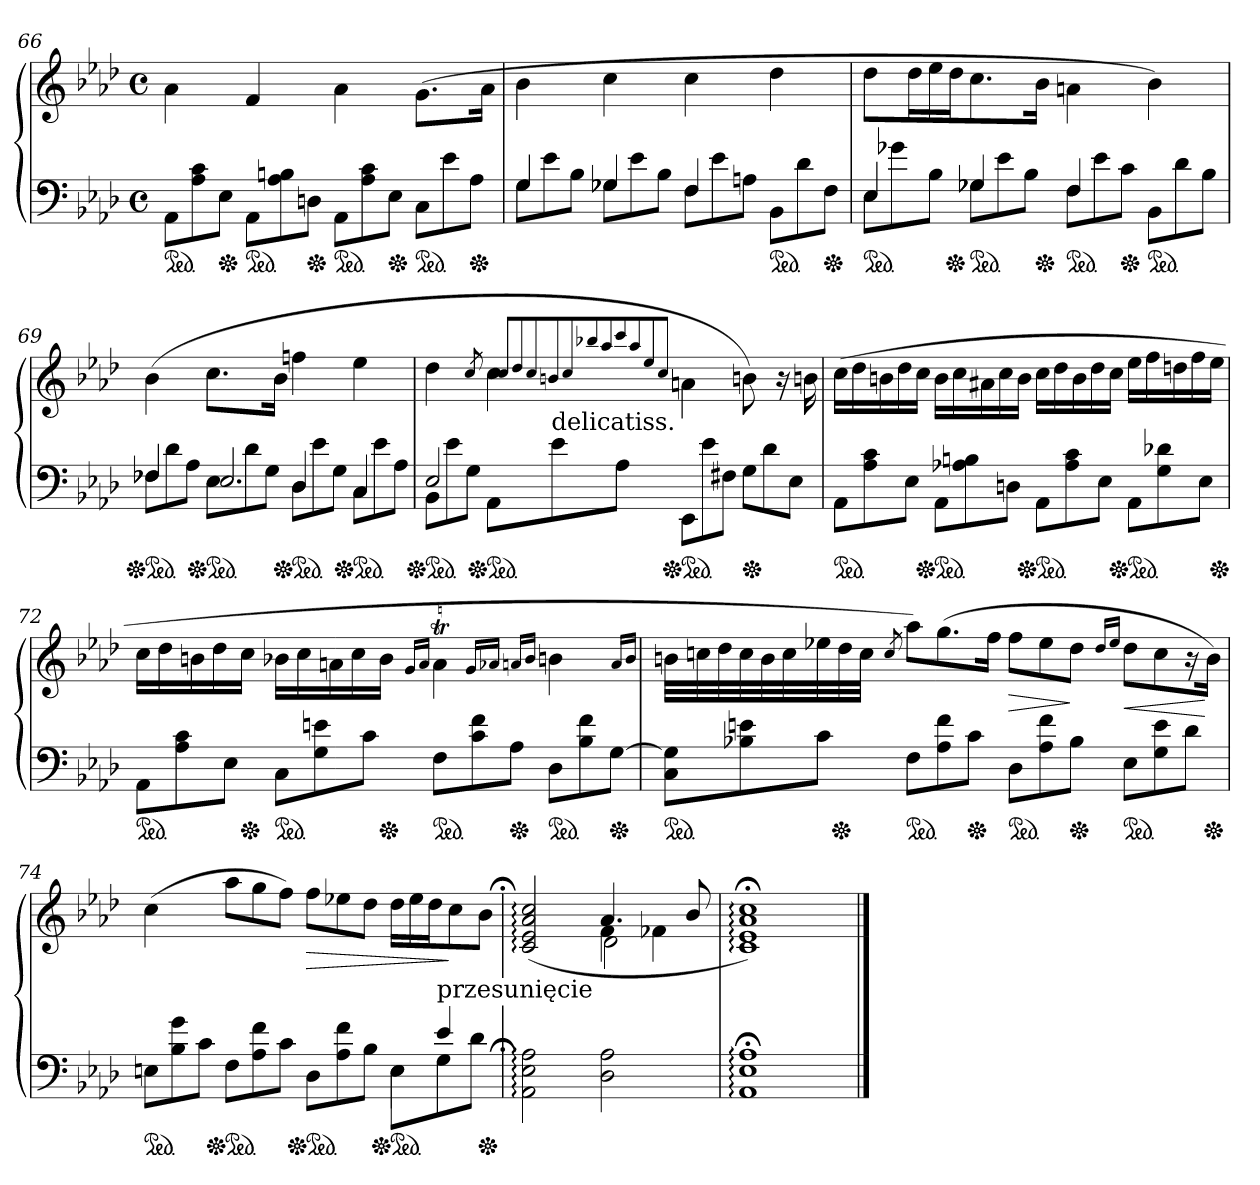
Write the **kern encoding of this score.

**kern	**kern	**dynam
*part1	*part1	*part1
*staff2	*staff1	*staff1/2
*clefF4	*clefG2	*
*k[b-e-a-d-]	*k[b-e-a-d-]	*
*M4/4	*M4/4	*
*met(c)	*met(c)	*
*Xtuplet	*	*
*ped	*	*
=66	=66	=66
12AA-L	4a-\	.
12A- 12c	.	.
*Xped	*	*
12E-J	.	.
*ped	*	*
12AA-L	4f	.
12A- 12Bn	.	.
*Xped	*	*
12DnJ	.	.
*ped	*	*
12AA-L	4a-\	.
12A- 12c	.	.
*Xped	*	*
12E-J	.	.
*ped	*	*
12CL	(8.g\L	.
12e-	.	.
*Xped	*	*
12A-J	.	.
.	16a-Jk	.
=67	=67	=67
*^	*	*
12G\L	4G/	4b-	.
12e-	.	.	.
12B-J	.	.	.
12G-X\L	4G-X/	4cc	.
12e-	.	.	.
12B-J	.	.	.
12F\L	4F/	4cc	.
12e-	.	.	.
12AnJ	.	.	.
*ped	*	*	*
12BB-\L	4ryy	4dd-	.
12d-	.	.	.
*Xped	*	*	*
12FJ	.	.	.
=68	=68	=68	=68
*ped	*	*	*
12E-\L	4E-/	8dd-L	.
12g-X	.	.	.
*	*	*Xtuplet	*
.	.	24dd-L	.
12B-J	.	24ee-	.
*Xped	*	*	*
.	.	24dd-J	.
*ped	*	*	*
12G-X\L	4G-X/	8.cc	.
12e-	.	.	.
12B-J	.	.	.
*Xped	*	*	*
.	.	16b-Jk	.
*ped	*	*	*
12F\L	4F/	4an\	.
12e-	.	.	.
*Xped	*	*	*
12cJ	.	.	.
*ped	*	*	*
4ryy	12BB-L	4b-)	.
.	12d-	.	.
.	12B-J	.	.
=69	=69	=69	=69
*	*^	*	*
*Xped	*	*	*	*
*ped	*	*	*	*
12F-X\L	4F-X/	2ryy	(4b-	.
12d-	.	.	.	.
12A-J	.	.	.	.
*Xped	*	*	*	*
*ped	*	*	*	*
12E-\L	2.E-/	.	8.ccL	.
12d-	.	.	.	.
12GJ	.	.	.	.
*Xped	*	*	*	*
.	.	.	16b-Jk	.
*ped	*	*	*	*
12D-\L	.	4D-/	4ffn	.
12e-	.	.	.	.
12GJ	.	.	.	.
*Xped	*	*	*	*
*ped	*	*	*	*
12C\L	.	4C/	4ee-	.
12e-	.	.	.	.
12A-J	.	.	.	.
*	*v	*v	*	*
=70	=70	=70	=70
*Xped	*	*	*
*ped	*	*	*
2E-	12BB-L	4dd-	.
.	12e-	.	.
.	12GJ	.	.
.	.	8qcc/	.
*Xped	*	*	*
*ped	*	*	*
.	12AA-L	4cc	.
!	!LO:TX:a:t=delicatiss.	!	!
.	12e-	.	.
.	12A-J	.	.
.	.	8qcc/L	.
.	.	8qdd-/	.
.	.	8qcc/	.
.	.	8qbn/	.
.	.	8qcc/	.
.	.	8qbb-X/	.
.	.	8qaa-/	.
.	.	8qccc/	.
.	.	8qaa-/	.
.	.	8qee-/	.
.	.	8qcc/J	.
*Xped	*	*	*
*ped	*	*	*
12ryy	12EE-L	4an\	.
6ryy	12e-	.	.
.	12F#XJ	.	.
!LO:TX:a:i:t=nie można ukryć kasownika	!	!	!
*Xped	*	*	*
4ryy	12GL	8bn)	.
.	12d-	.	.
.	.	16r	.
.	12E-J	.	.
.	.	16bn	.
*v	*v	*	*
=71	=71	=71
!LO:TX:a:t=leggieris.	!	!
*ped	*	*
12AA-L	(>20ccLL	.
.	20dd-	.
12A- 12c	.	.
.	20bn	.
.	20dd-	.
12E-J	.	.
*Xped	*	*
.	20ccJJ	.
*ped	*	*
12AA-L	20bLL	.
.	20cc	.
12A-X 12Bn	.	.
.	20a#X	.
.	20cc	.
12DnJ	.	.
*Xped	*	*
.	20bJJ	.
*ped	*	*
12AA-L	20ccLL	.
.	20dd-	.
12A- 12c	.	.
.	20b	.
.	20dd-	.
12E-J	.	.
*Xped	*	*
.	20ccJJ	.
*ped	*	*
12AA-L	20ee-LL	.
.	20ff	.
12G 12d-X	.	.
.	20ddn	.
.	20ff	.
12E-J	.	.
*Xped	*	*
.	20ee-JJ	.
=72	=72	=72
*ped	*	*
12AA-L	20ccLL	.
.	20dd-	.
12A- 12c	.	.
.	20bn	.
.	20dd-	.
12E-J	.	.
*Xped	*	*
.	20ccJJ	.
*ped	*	*
12CL	20b-XLL	.
.	20cc	.
12G 12en	.	.
.	20an	.
.	20cc	.
12cJ	.	.
*Xped	*	*
.	20b-JJ	.
.	16qg/LL	.
.	16qa/JJ	.
*ped	*	*
12FL	4aT\	.
12c 12f	.	.
*Xped	*	*
12A-J	.	.
.	16qg/LL	.
.	16qa-X/JJ	.
.	16qan/LL	.
.	16qb-/JJ	.
!	!LO:TR:acc=#	!
*ped	*	*
12D-L	4bnTTTT	.
12B- 12f	.	.
*Xped	*	*
[12GJ	.	.
.	16qa/LL	.
.	16qb/JJ	.
=73	=73	=73
*ped	*	*
12C 12G]L	36bnTTTLLL	.
.	36cc	.
.	36dd-	.
12B-X 12en	36cc	.
.	36b	.
.	36cc	.
12cJ	36ee-X	.
*Xped	*	*
.	36dd-	.
.	36ccJJJ	.
.	8qcc/	.
*ped	*	*
12FL	12aa-L)	.
12A- 12f	(12.gg	.
*Xped	*	*
12cJ	.	.
.	24ffJk	.
*ped	*	*
12D-L	12ffL	>
12A- 12f	12ee-	.
*Xped	*	*
12B-J	12dd-J	]
.	16qdd-/LL	.
.	16qee-/JJ	.
*ped	*	*
12E-L	12dd-L	<
12G 12e	12cc	.
12d-J	24r	.
*Xped	*	*
.	24bJk)	[
=74	=74	=74
*^	*	*
*	*^	*	*
*ped	*	*	*	*
2.ryy	12EnL	2.ryy	(>4cc	.
.	12B- 12g	.	.	.
.	12cJ	.	.	.
*Xped	*	*	*	*
*ped	*	*	*	*
.	12FL	.	12aa-L	.
.	12A- 12f	.	12gg	.
.	12cJ	.	12ffJ)	.
*Xped	*	*	*	*
*ped	*	*	*	*
.	12D-L	.	12ffL	>
.	12A- 12f	.	12ee-X	.
.	12B-J	.	12dd-J	.
*Xped	*	*	*	*
*ped	*	*	*	*
12ryy	12EL	4E\	28dd-LL	.
.	.	.	28ee-	.
.	.	.	28dd-J	.
!LO:TX:a:t=przesunięcie	!	!	!	!
6e-	12G	.	.	.
.	.	.	14cc	]
.	12d-J	.	.	.
*Xped	*	*	*	*
.	.	.	14b-J	.
*v	*v	*v	*	*
=75;	=75;	=75;
*	*^	*
*	*	*^	*
2AA-: 2E-: 2A-:	(2c: 2e-: 2a-: 2cc:	2ryy	2ryy	.
2D- 2A-	4.a-	4f	2d-\	.
.	.	4f-X	.	.
.	8b-	.	.	.
*	*v	*v	*v	*
=2	=2	=2
1AA-;: 1E-;: 1A-;:	1c;<: 1e-;<: 1a-;<: 1cc;<:)	.
==	==	==
*-	*-	*-
